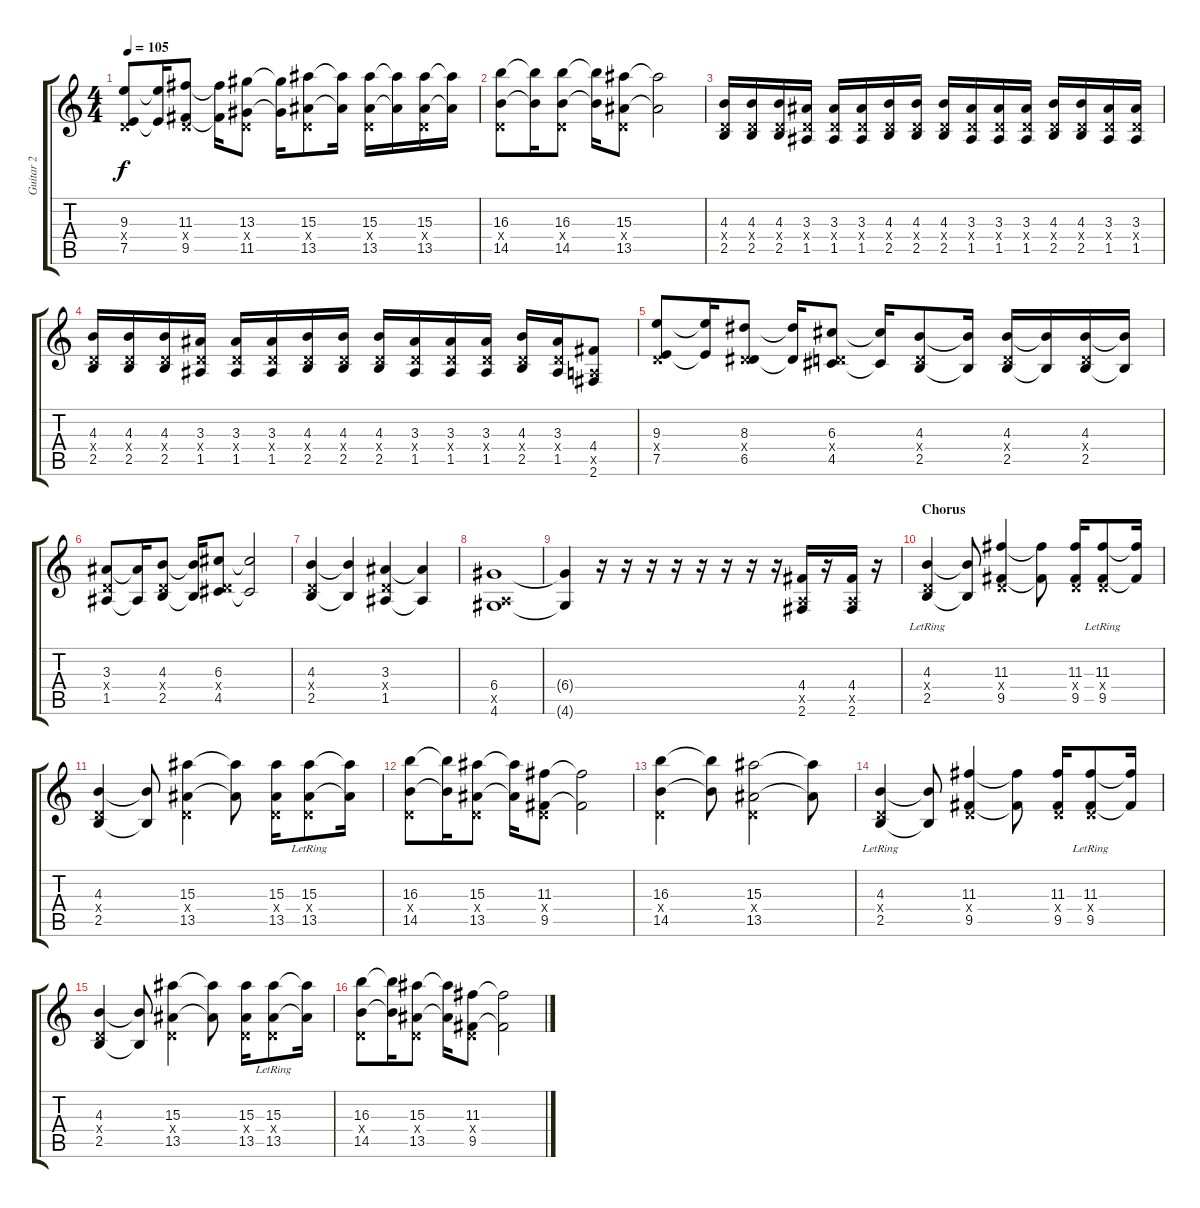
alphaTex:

\track ("Guitar 2" "Guitar 2") {instrument overdrivenguitar}
\staff {score tabs}
\tuning (E4 B3 G3 D3 A2 E2) {hide}
\ts (4 4)
\tempo 105
\clef g2
\ks c
(9.3 0.4{x} 7.5).8{dy f} (9.3{t} 7.5{t}).16 (11.3 0.4{x} 9.5).8 (11.3{t} 9.5{t}).16 (13.3 0.4{x} 11.5).8 (13.3{t} 11.5{t}).16 (15.3 0.4{x} 13.5).8 (15.3{t} 13.5{t}).16 (15.3 0.4{x} 13.5).16 (15.3{t} 13.5{t}).16 (15.3 0.4{x} 13.5).16 (15.3{t} 13.5{t}).16 |
(16.3 0.4{x} 14.5).8 (16.3{t} 14.5{t}).16 (16.3 0.4{x} 14.5).8 (16.3{t} 14.5{t}).16 (15.3 0.4{x} 13.5).8 (15.3{t} 13.5{t}).2 |
(4.3 0.4{x} 2.5).16 (4.3 0.4{x} 2.5).16 (4.3 0.4{x} 2.5).16 (3.3 0.4{x} 1.5).16 (3.3 0.4{x} 1.5).16 (3.3 0.4{x} 1.5).16 (4.3 0.4{x} 2.5).16 (4.3 0.4{x} 2.5).16 (4.3 0.4{x} 2.5).16 (3.3 0.4{x} 1.5).16 (3.3 0.4{x} 1.5).16 (3.3 0.4{x} 1.5).16 (4.3 0.4{x} 2.5).16 (4.3 0.4{x} 2.5).16 (3.3 0.4{x} 1.5).16 (3.3 0.4{x} 1.5).16 |
(4.3 0.4{x} 2.5).16 (4.3 0.4{x} 2.5).16 (4.3 0.4{x} 2.5).16 (3.3 0.4{x} 1.5).16 (3.3 0.4{x} 1.5).16 (3.3 0.4{x} 1.5).16 (4.3 0.4{x} 2.5).16 (4.3 0.4{x} 2.5).16 (4.3 0.4{x} 2.5).16 (3.3 0.4{x} 1.5).16 (3.3 0.4{x} 1.5).16 (3.3 0.4{x} 1.5).16 (4.3 0.4{x} 2.5).16 (3.3 0.4{x} 1.5).16 (4.4 0.5{x} 2.6).8 |
(9.3 0.4{x} 7.5).8 (9.3{t} 7.5{t}).16 (8.3 0.4{x} 6.5).8 (8.3{t} 6.5{t}).16 (6.3 0.4{x} 4.5).8 (6.3{t} 4.5{t}).16 (4.3 0.4{x} 2.5).8 (4.3{t} 2.5{t}).16 (4.3 0.4{x} 2.5).16 (4.3{t} 2.5{t}).16 (4.3 0.4{x} 2.5).16 (4.3{t} 2.5{t}).16 |
(3.3 0.4{x} 1.5).8 (3.3{t} 1.5{t}).16 (4.3 0.4{x} 2.5).8 (4.3{t} 2.5{t}).16 (6.3 0.4{x} 4.5).8 (6.3{t} 4.5{t}).2 |
(4.3 0.4{x} 2.5).4 (4.3{t} 2.5{t}).4 (3.3 0.4{x} 1.5).4 (3.3{t} 1.5{t}).4 |
(6.4 0.5{x} 4.6).1{volume 0} |
(6.4{t} 4.6{t}).4 r.16 r.16 r.16 r.16 r.16 r.16 r.16 r.16 (4.4 0.5{x} 2.6).16{volume 16} r.16 (4.4 0.5{x} 2.6).16{volume 16} r.16 |
\section ("" "Chorus")
(4.3{lr} 0.4{x} 2.5{lr}).4{volume 16} (4.3{t} 2.5{t}).8 (11.3 0.4{x} 9.5).4 (11.3{t} 9.5{t}).8 (11.3 0.4{x} 9.5).16 (11.3{lr} 0.4{x} 9.5{lr}).8 (11.3{t} 9.5{t}).16 |
(4.3 0.4{x} 2.5).4 (4.3{t} 2.5{t}).8 (15.3 0.4{x} 13.5).4 (15.3{t} 13.5{t}).8 (15.3 0.4{x} 13.5).16 (15.3{lr} 0.4{x} 13.5{lr}).8 (15.3{t} 13.5{t}).16 |
(16.3 0.4{x} 14.5).8 (16.3{t} 14.5{t}).16 (15.3 0.4{x} 13.5).8 (15.3{t} 13.5{t}).16 (11.3 0.4{x} 9.5).8 (11.3{t} 9.5{t}).2 |
(16.3 0.4{x} 14.5).4 (16.3{t} 14.5{t}).8 (15.3 0.4{x} 13.5).2 (15.3{t} 13.5{t}).8 |
(4.3{lr} 0.4{x} 2.5{lr}).4 (4.3{t} 2.5{t}).8 (11.3 0.4{x} 9.5).4 (11.3{t} 9.5{t}).8 (11.3 0.4{x} 9.5).16 (11.3{lr} 0.4{x} 9.5{lr}).8 (11.3{t} 9.5{t}).16 |
(4.3 0.4{x} 2.5).4 (4.3{t} 2.5{t}).8 (15.3 0.4{x} 13.5).4 (15.3{t} 13.5{t}).8 (15.3 0.4{x} 13.5).16 (15.3{lr} 0.4{x} 13.5{lr}).8 (15.3{t} 13.5{t}).16 |
(16.3 0.4{x} 14.5).8 (16.3{t} 14.5{t}).16 (15.3 0.4{x} 13.5).8 (15.3{t} 13.5{t}).16 (11.3 0.4{x} 9.5).8 (11.3{t} 9.5{t}).2
